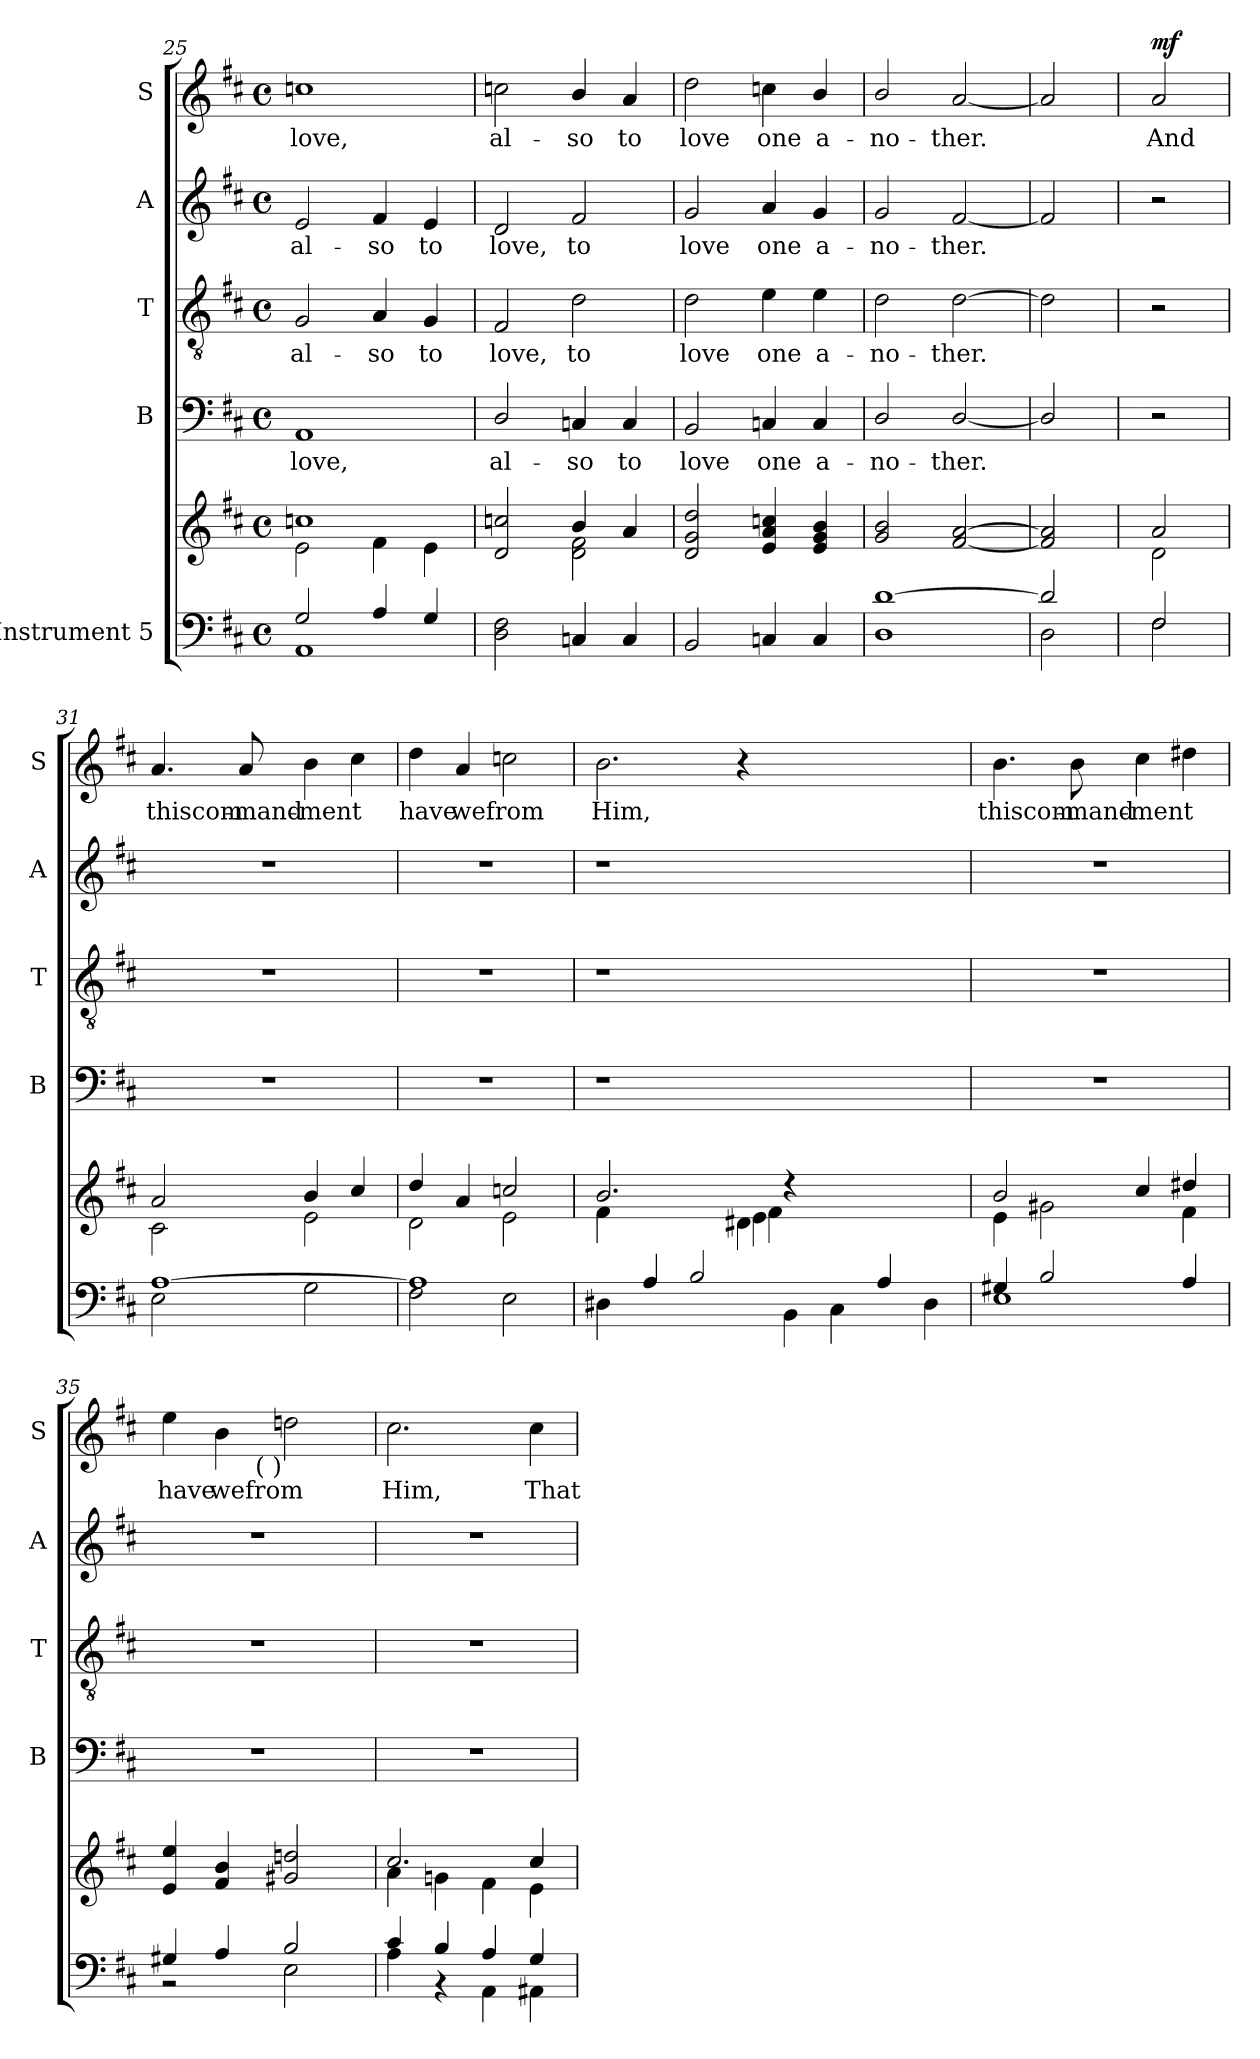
**kern	**kern	**kern	**text	**kern	**text	**kern	**text	**kern	**text	**dynam
*part5	*part5	*part4	*part4	*part3	*part3	*part2	*part2	*part1	*part1	*part1
*staff6	*staff5	*staff4	*staff4	*staff3	*staff3	*staff2	*staff2	*staff1	*staff1	*staff1
*I"Instrument 5	*	*I"B	*	*I"T	*	*I"A	*	*I"S	*	*
*	*	*I'B	*	*I'T	*	*I'A	*	*I'S	*	*
*clefF4	*clefG2	*clefF4	*	*clefGv2	*	*clefG2	*	*clefG2	*	*
*k[f#c#]	*k[f#c#]	*k[f#c#]	*	*k[f#c#]	*	*k[f#c#]	*	*k[f#c#]	*	*
*D:	*D:	*D:	*	*D:	*	*D:	*	*D:	*	*
*M4/4	*M4/4	*M4/4	*	*M4/4	*	*M4/4	*	*M4/4	*	*
*met(c)	*met(c)	*met(c)	*	*met(c)	*	*met(c)	*	*met(c)	*	*
=25	=25	=25	=25	=25	=25	=25	=25	=25	=25	=25
*^	*^	*	*	*	*	*	*	*	*	*
!	!	!	!	!	!LO:LY:b:cj	!	!LO:LY:b:cj	!	!LO:LY:b:cj	!	!LO:LY:b:cj	!
2G/	1AA	1ccn	2e\	1AA	love,	2G/	al-	2e/	al-	1ccn	love,	.
!	!	!	!	!	!	!	!LO:LY:b:cj	!	!LO:LY:b:cj	!	!	!
4A/	.	.	4f#\	.	.	4A/	-so	4f#/	-so	.	.	.
!	!	!	!	!	!	!	!LO:LY:b:cj	!	!LO:LY:b:cj	!	!	!
4G/	.	.	4e\	.	.	4G/	to	4e/	to	.	.	.
*v	*v	*	*	*	*	*	*	*	*	*	*	*
=26	=26	=26	=26	=26	=26	=26	=26	=26	=26	=26	=26
!	!	!	!	!LO:LY:b:cj	!	!LO:LY:b:cj	!	!LO:LY:b:cj	!	!LO:LY:b:cj	!
2D\ 2F#\	2d/ 2ccn/	2ryy	2D/	al-	2F#/	love,	2d/	love,	2ccn\	al-	.
!	!	!	!	!LO:LY:b:cj	!	!LO:LY:b:cj	!	!LO:LY:b:cj	!	!LO:LY:b:cj	!
4Cn/	4b/	2d\ 2f#\	4Cn/	-so	2d\	to	2f#/	to	4b/	-so	.
!	!	!	!	!LO:LY:b:cj	!	!	!	!	!	!LO:LY:b:cj	!
4C/	4a/	.	4C/	to	.	.	.	.	4a/	to	.
*	*v	*v	*	*	*	*	*	*	*	*	*
=27	=27	=27	=27	=27	=27	=27	=27	=27	=27	=27
!	!	!	!LO:LY:b:cj	!	!LO:LY:b:cj	!	!LO:LY:b:cj	!	!LO:LY:b:cj	!
2BB/	2g/ 2d/ 2dd/	2BB/	love	2d\	love	2g/	love	2dd\	love	.
!	!	!	!LO:LY:b:cj	!	!LO:LY:b:cj	!	!LO:LY:b:cj	!	!LO:LY:b:cj	!
4Cn/	4e/ 4a/ 4ccn/	4Cn/	one	4e\	one	4a/	one	4ccn\	one	.
!	!	!	!LO:LY:b:cj	!	!LO:LY:b:cj	!	!LO:LY:b:cj	!	!LO:LY:b:cj	!
4C/	4b/ 4e/ 4g/	4C/	a-	4e\	a-	4g/	a-	4b/	a-	.
=28	=28	=28	=28	=28	=28	=28	=28	=28	=28	=28
!	!	!	!LO:LY:b:cj	!	!LO:LY:b:cj	!	!LO:LY:b:cj	!	!LO:LY:b:cj	!
1D [>1d	2g/ 2b/	2D/	-no-	2d\	-no-	2g/	-no-	2b/	-no-	.
!	!	!	!LO:LY:b:rj	!	!LO:LY:b:rj	!	!LO:LY:b:rj	!	!LO:LY:b:rj	!
.	[<2f#/ [>2a/	[<2D/	-ther.	[>2d\	-ther.	[<2f#/	-ther.	[<2a/	-ther.	.
=29	=29	=29	=29	=29	=29	=29	=29	=29	=29	=29
*^	*	*	*	*	*	*	*	*	*	*
2d/]	2D\	2f#/] 2a/]	2D/]	.	2d\]	.	2f#/]	.	2a/]	.	.
!!LO:PB:g=z
=30	=30	=30	=30	=30	=30	=30	=30	=30	=30	=30	=30
*	*	*^	*	*	*	*	*	*	*	*	*
!	!	!	!	!	!	!	!	!	!	!	!LO:LY:b:cj	!LO:DY:b
2F#/	2F#\	2a/	2d\	2r	.	2r	.	2r	.	2a/	And	mf
=31	=31	=31	=31	=31	=31	=31	=31	=31	=31	=31	=31	=31
!	!	!	!	!	!	!	!	!	!	!	!LO:LY:b	!
[>1A	2E\	2a/	2c#\	1r	.	1r	.	1r	.	4.a/	thiscom-	.
!	!	!	!	!	!	!	!	!	!	!	!LO:LY:b:cj	!
.	.	.	.	.	.	.	.	.	.	8a/	-mand-	.
!	!	!	!	!	!	!	!	!	!	!	!LO:LY:b:cj	!
.	2G\	4b/	2e\	.	.	.	.	.	.	4b\	-ment	.
.	.	4cc#/	.	.	.	.	.	.	.	4cc#\	.	.
=32	=32	=32	=32	=32	=32	=32	=32	=32	=32	=32	=32	=32
!	!	!	!	!	!	!	!	!	!	!	!LO:LY:b:cj	!
1A]	2F#\	4dd/	2d\	1r	.	1r	.	1r	.	4dd\	have	.
!	!	!	!	!	!	!	!	!	!	!	!LO:LY:b	!
.	.	4a/	.	.	.	.	.	.	.	4a/	wefrom	.
.	2E\	2ccn/	2e\	.	.	.	.	.	.	2ccn\	.	.
=33	=33	=33	=33	=33	=33	=33	=33	=33	=33	=33	=33	=33
*	*	*	*^	*	*	*	*	*	*	*	*	*
!	!	!	!	!	!	!	!	!	!	!	!	!LO:LY:b:cj	!
*v	*v	*	*	*	*	*	*	*	*	*	*	*	*
4D#X\	2.b/	4f#\	2.ryy	1r	.	1r	.	1r	.	2.b\	Him,	.
4A/	.	2ryy	.	.	.	.	.	.	.	.	.	.
2B/	.	.	.	.	.	.	.	.	.	.	.	.
.	4d#X\	4e\	4f#\	.	.	.	.	.	.	4r	.	.
4BB\	4rdd	2.ryy	2.ryy	1ryy	.	1ryy	.	1ryy	.	1ryy	.	.
4C#\	2.ryy	.	.	.	.	.	.	.	.	.	.	.
4A/	.	.	.	.	.	.	.	.	.	.	.	.
4D#\	.	4ryy	4ryy	.	.	.	.	.	.	.	.	.
=34	=34	=34	=34	=34	=34	=34	=34	=34	=34	=34	=34	=34
*^	*	*	*	*	*	*	*	*	*	*	*	*
!	!	!	!	!	!	!	!	!	!	!	!	!LO:LY:b	!
*	*	*	*v	*v	*	*	*	*	*	*	*	*	*
4G#X/	1E	2b/	4e\	1r	.	1r	.	1r	.	4.b\	thiscom-	.
2B/	.	.	2g#X\	.	.	.	.	.	.	.	.	.
!	!	!	!	!	!	!	!	!	!	!	!LO:LY:b:cj	!
.	.	.	.	.	.	.	.	.	.	8b\	-mand-	.
!	!	!	!	!	!	!	!	!	!	!	!LO:LY:b:cj	!
.	.	4cc#/	.	.	.	.	.	.	.	4cc#\	-ment	.
4A/	.	4dd#X/	4f#\	.	.	.	.	.	.	4dd#X\	.	.
=35	=35	=35	=35	=35	=35	=35	=35	=35	=35	=35	=35	=35
!	!	!	!	!	!	!	!	!	!	!	!LO:LY:b:cj	!
*	*	*v	*v	*	*	*	*	*	*	*^	*	*
4G#X/	2r	4e/ 4ee/	1r	.	1r	.	1r	.	4ee\	4ryy	have	.
!	!	!	!	!	!	!	!	!	!	!	!LO:LY:b	!
4A/	.	4f#/ 4b/	.	.	.	.	.	.	4b\	8ryy	wefrom	.
.	.	.	.	.	.	.	.	.	.	64ryy	.	.
!	!	!	!	!	!	!	!	!	!	!LO:TX:b:t=( )	!	!
.	.	.	.	.	.	.	.	.	.	2ryy	.	.
2B/	2E\	2g#X/ 2ddn/	.	.	.	.	.	.	2ddn\	.	.	.
.	.	.	.	.	.	.	.	.	.	16..ryy	.	.
=36	=36	=36	=36	=36	=36	=36	=36	=36	=36	=36	=36	=36
*	*	*^	*	*	*	*	*	*	*	*	*	*
!	!	!	!	!	!	!	!	!	!	!	!	!LO:LY:b:cj	!
*	*	*	*	*	*	*	*	*	*	*v	*v	*	*
4c#/	4A\	2.cc#/	4a\	1r	.	1r	.	1r	.	2.cc#\	Him,	.
4B/	4rBB	.	4gn\	.	.	.	.	.	.	.	.	.
4A/	4AA\	.	4f#\	.	.	.	.	.	.	.	.	.
!	!	!	!	!	!	!	!	!	!	!	!LO:LY:b:cj	!
4G/	4AA#X\	4cc#/	4e\	.	.	.	.	.	.	4cc#\	That	.
*v	*v	*	*	*	*	*	*	*	*	*	*	*
*	*v	*v	*	*	*	*	*	*	*	*	*
=	=	=	=	=	=	=	=	=	=	=
*-	*-	*-	*-	*-	*-	*-	*-	*-	*-	*-
